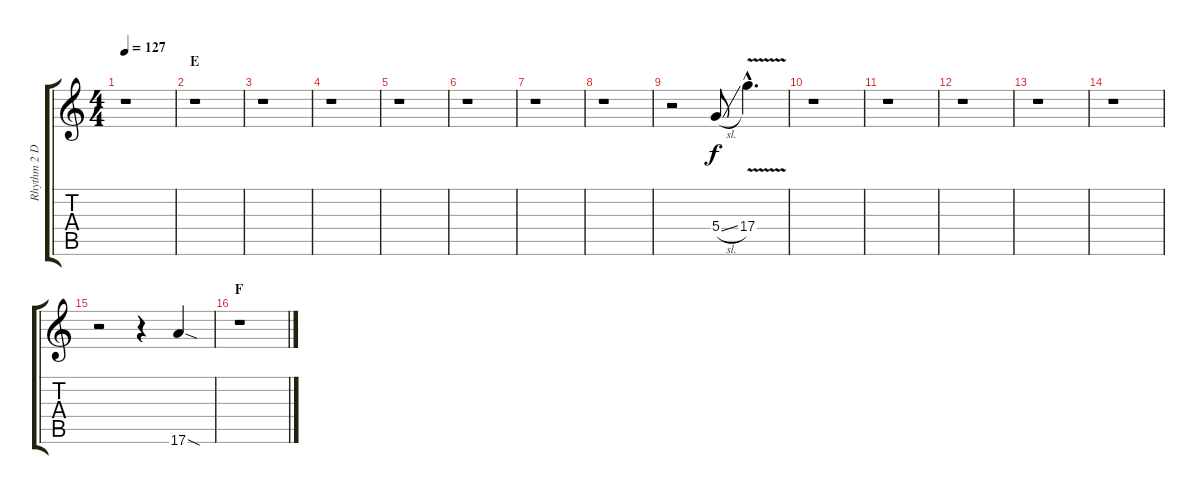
\track ("Rhythm 2 Double Track" "Rhythm 2 D") {instrument overdrivenguitar}
\staff {score tabs}
\tuning (E4 B3 G3 D3 A2 E2) {hide}
\ts (4 4)
\tempo 127
\clef g2
\ks c
r.1{dy f} |
\section ("" "E")
r.1 |
r.1 |
r.1 |
r.1 |
r.1 |
r.1 |
r.1 |
r.2 5.4{sl}.8 17.4{v hac}.4{d} |
r.1 |
r.1 |
r.1 |
r.1 |
r.1 |
r.2 r.4 17.6{sod}.4 |
\section ("" "F")
r.1
